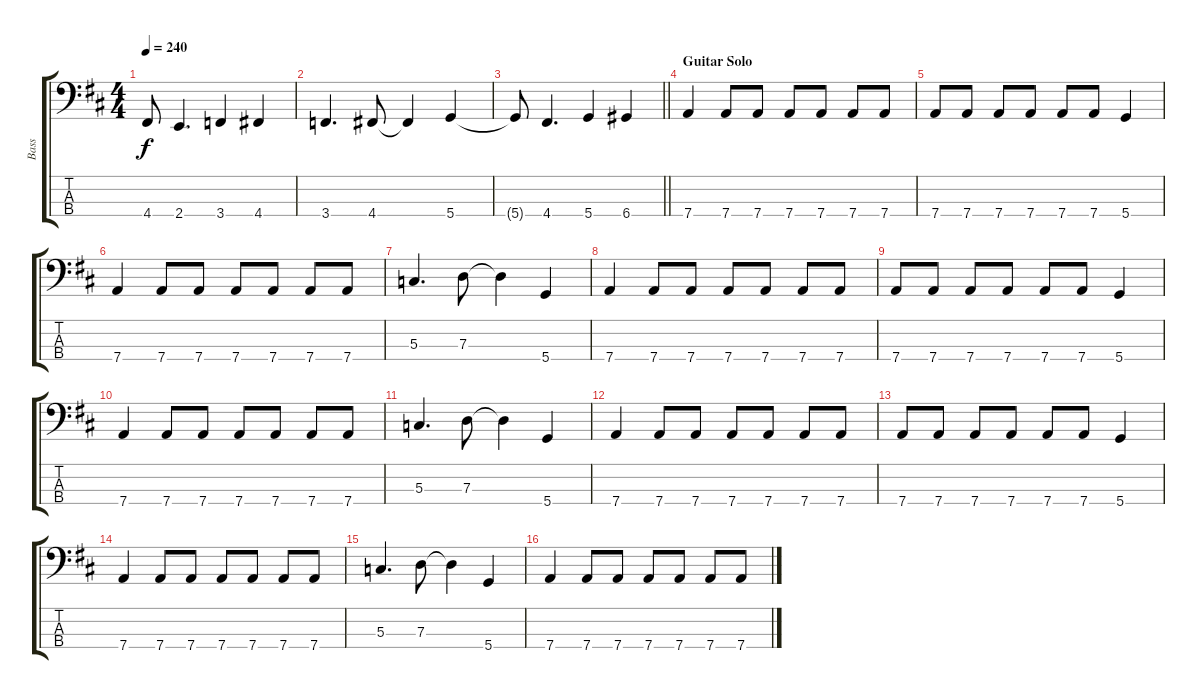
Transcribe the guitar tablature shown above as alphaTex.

\track ("Bass" "Bass") {instrument electricbassfinger}
\staff {score tabs}
\tuning (F2 C2 G1 D1) {hide}
\ts (4 4)
\tempo 240
\clef f4
\ks d
4.4{t}.8{dy f} 2.4.4{d} 3.4.4 4.4.4 |
3.4.4{d} 4.4.8 4.4{t}.4 5.4.4 |
\barLineRight lightlight
5.4{t}.8 4.4.4{d} 5.4.4 6.4.4 |
\section ("" "Guitar Solo")
7.4.4 7.4.8 7.4.8 7.4.8 7.4.8 7.4.8 7.4.8 |
7.4.8 7.4.8 7.4.8 7.4.8 7.4.8 7.4.8 5.4.4 |
7.4.4 7.4.8 7.4.8 7.4.8 7.4.8 7.4.8 7.4.8 |
5.3.4{d} 7.3.8 7.3{t}.4 5.4.4 |
7.4.4 7.4.8 7.4.8 7.4.8 7.4.8 7.4.8 7.4.8 |
7.4.8 7.4.8 7.4.8 7.4.8 7.4.8 7.4.8 5.4.4 |
7.4.4 7.4.8 7.4.8 7.4.8 7.4.8 7.4.8 7.4.8 |
5.3.4{d} 7.3.8 7.3{t}.4 5.4.4 |
7.4.4 7.4.8 7.4.8 7.4.8 7.4.8 7.4.8 7.4.8 |
7.4.8 7.4.8 7.4.8 7.4.8 7.4.8 7.4.8 5.4.4 |
7.4.4 7.4.8 7.4.8 7.4.8 7.4.8 7.4.8 7.4.8 |
5.3.4{d} 7.3.8 7.3{t}.4 5.4.4 |
7.4.4 7.4.8 7.4.8 7.4.8 7.4.8 7.4.8 7.4.8
